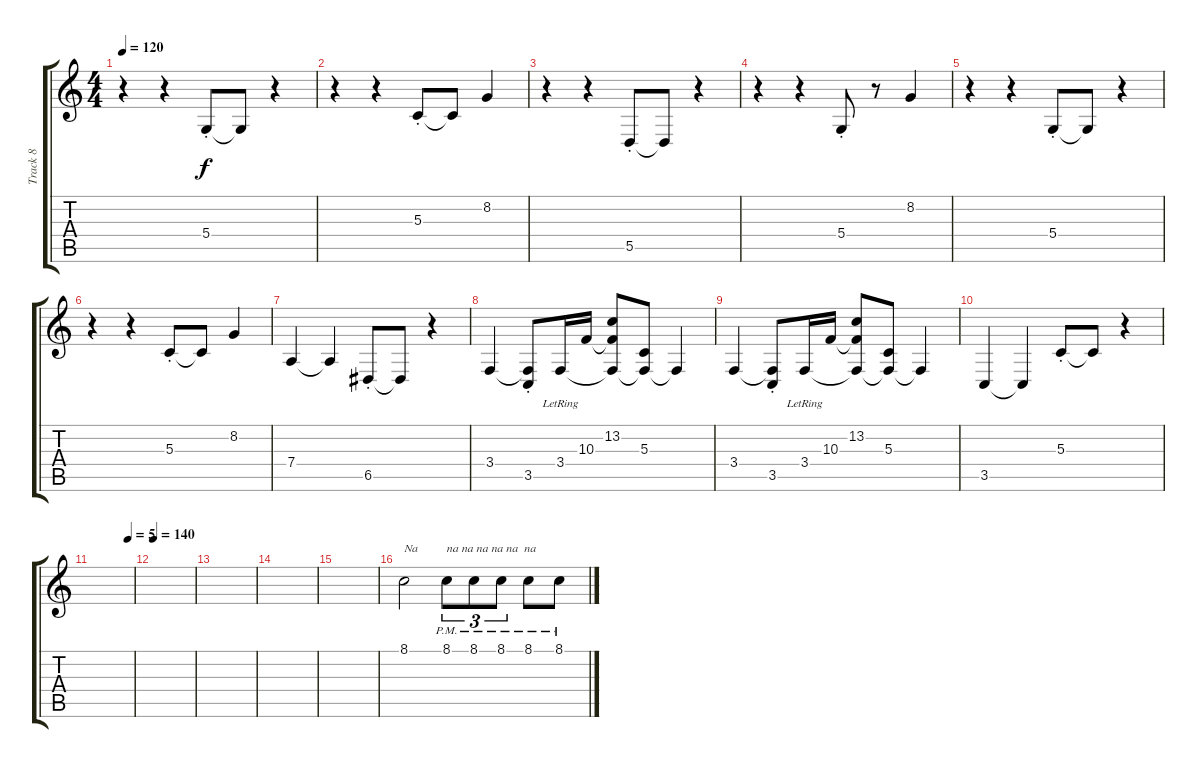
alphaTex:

\track ("Track 8" "Track 8") {instrument choiraahs}
\staff {score tabs}
\tuning (E4 B3 G3 D3 A2 E2) {hide}
\ts (4 4)
\tempo 120
\clef g2
\ks c
r.4{dy f} r.4 5.4{st}.8 5.4{t}.8 r.4 |
r.4 r.4 5.3{st}.8 5.3{t}.8 8.2.4 |
r.4 r.4 5.5{st}.8 5.5{t}.8 r.4 |
r.4 r.4 5.4{st}.8 r.8 8.2.4 |
r.4 r.4 5.4{st}.8 5.4{t}.8 r.4 |
r.4 r.4 5.3{st}.8 5.3{t}.8 8.2.4 |
7.4.4 7.4{t}.4 6.5{st}.8 6.5{t}.8 r.4 |
3.4.4 (3.4{t} 3.5{st}).8 3.4{lr}.16 10.3{lr}.16 (13.2 10.3{t} 3.4{t}).8 (5.3 3.4{t}).8 3.4{t}.4 |
3.4.4 (3.4{t} 3.5{st}).8 3.4{lr}.16 10.3{lr}.16 (13.2 10.3{t} 3.4{t}).8 (5.3 3.4{t}).8 3.4{t}.4 |
3.5.4 3.5{t}.4 5.3{st}.8 5.3{t}.8 r.4 |
\tempo (5 0.875)
|
\tempo 140
|
|
|
|
8.1.2{txt "Na" volume 12} 8.1{pm}.8{tu (3 2) txt "na na na na na  na"} 8.1{pm}.8{tu (3 2)} 8.1{pm}.8{tu (3 2)} 8.1{pm}.8 8.1{pm}.8
